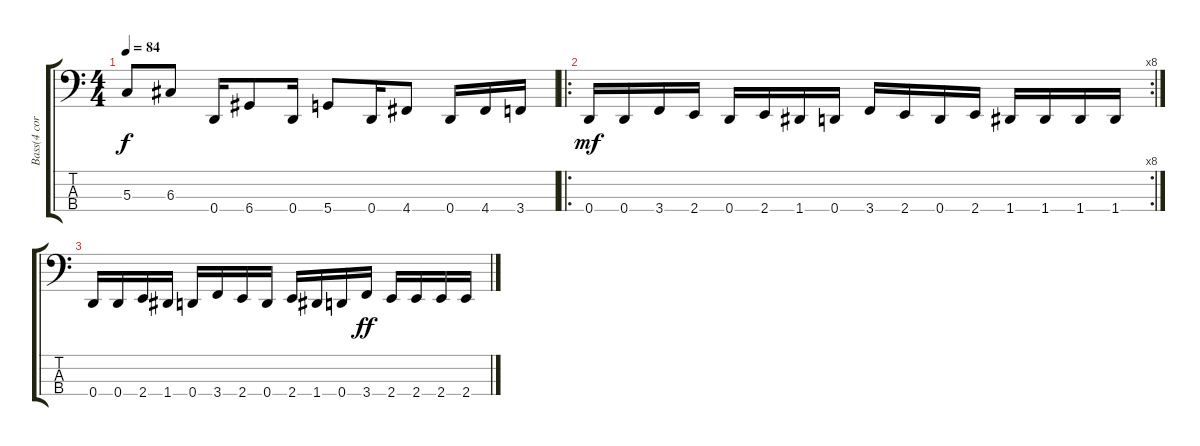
\track ("Bass(4 cordes)" "Bass(4 cor") {instrument electricbasspick}
\staff {score tabs}
\tuning (F2 C2 G1 D1) {hide}
\ts (4 4)
\tempo 84
\clef f4
\ks c
5.3.8{dy f} 6.3.8 0.4.16 6.4.8 0.4.16 5.4.8 0.4.16 4.4.8 0.4.16 4.4.16 3.4.16 |
\ro
\rc 8
0.4.16{dy mf} 0.4.16 3.4.16 2.4.16 0.4.16 2.4.16 1.4.16 0.4.16 3.4.16 2.4.16 0.4.16 2.4.16 1.4.16 1.4.16 1.4.16 1.4.16 |
0.4.16 0.4.16 2.4.16 1.4.16 0.4.16 3.4.16 2.4.16 0.4.16 2.4.16 1.4.16 0.4.16 3.4.16{dy ff} 2.4.16 2.4.16 2.4.16 2.4.16
